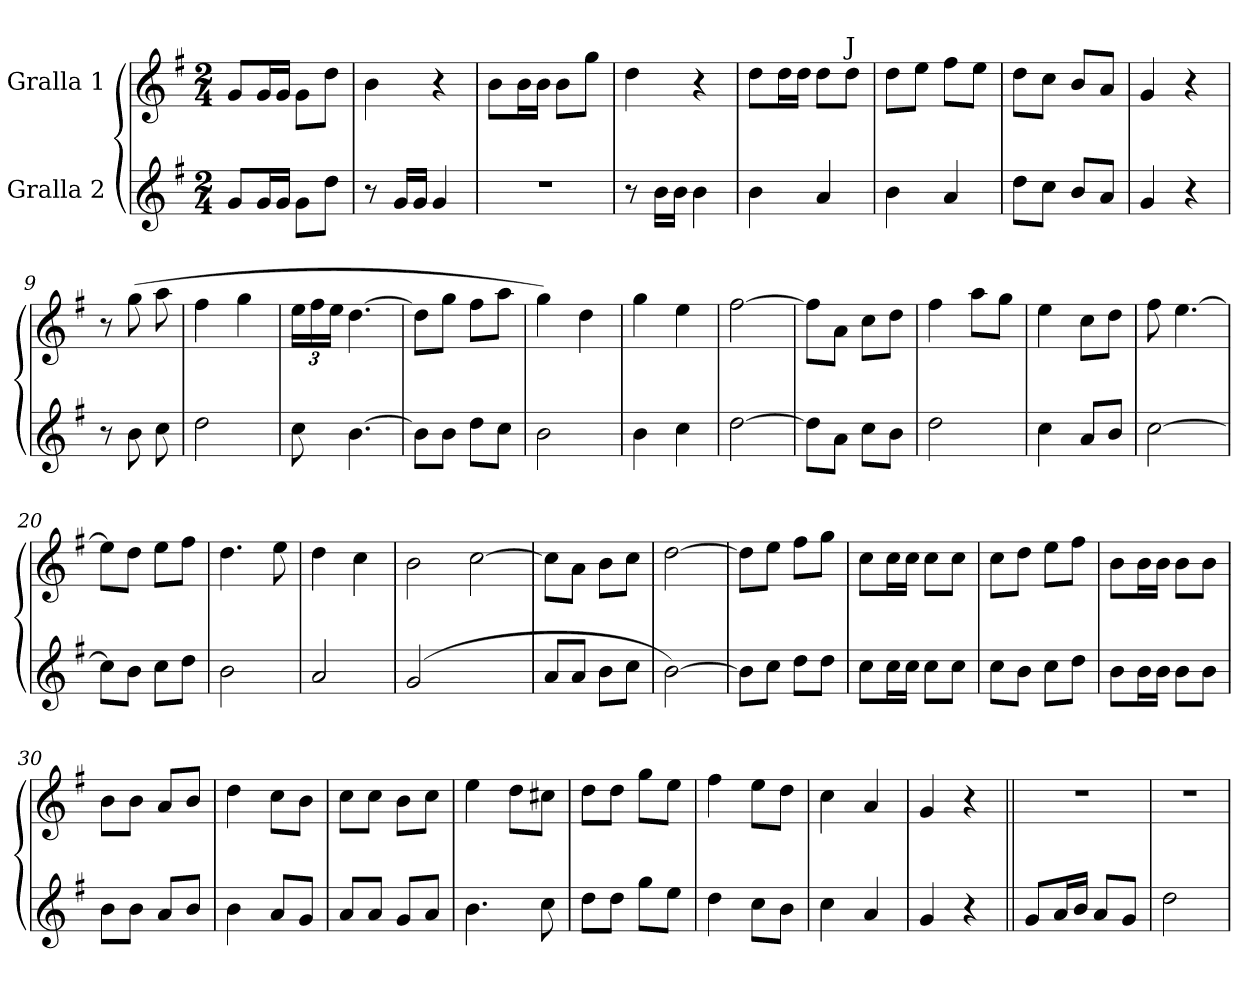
**kern	**kern
*part2	*part1
*staff2	*staff1
*I"Gralla 2	*I"Gralla 1
*clefG2	*clefG2
*k[f#]	*k[f#]
*M2/4	*M2/4
=1	=1
8g/L	8g/L
16g/L	16g/L
16g/JJ	16g/JJ
8g\L	8g\L
8dd\J	8dd\J
=2	=2
8r	4b
16g/LL	.
16g/JJ	.
4g	4r
=3	=3
2r	8b\L
.	16b\L
.	16b\JJ
.	8b\L
.	8gg\J
=4	=4
8r	4dd
16b\LL	.
16b\JJ	.
4b	4r
=5	=5
4b	8dd\L
.	16dd\L
.	16dd\JJ
4a	8dd\L
!	!LO:TX:t=J
.	8dd\J
=6	=6
4b	8dd\L
.	8ee\J
4a	8ff#\L
.	8ee\J
=7	=7
8dd\L	8dd\L
8cc\J	8cc\J
8b/L	8b/L
8a/J	8a/J
=8	=8
4g	4g
4r	4r
=9	=9
8r	8r
8b	(8gg
8cc	8aa
=10	=10
2dd	4ff#
.	4gg
=11	=11
8cc	24ee\LL
.	24ff#\
.	24ee\JJ
[4.b	[4.dd
=12	=12
8b\L]	8dd\L]
8b\J	8gg\J
8dd\L	8ff#\L
8cc\J	8aa\J
=13	=13
2b	4gg)
.	4dd
=14	=14
4b	4gg
4cc	4ee
=15	=15
[2dd	[2ff#
=16	=16
8dd\L]	8ff#\L]
8a\J	8a\J
8cc\L	8cc\L
8b\J	8dd\J
=17	=17
2dd	4ff#
.	8aa\L
.	8gg\J
=18	=18
4cc	4ee
8a/L	8cc\L
8b/J	8dd\J
=19	=19
[2cc	8ff#
.	[4.ee
=20	=20
8cc\L]	8ee\L]
8b\J	8dd\J
8cc\L	8ee\L
8dd\J	8ff#\J
=21	=21
2b	4.dd
.	8ee
=22	=22
2a	4dd
.	4cc
=23	=23
(2g	2b
2ryy	[2cc
=24	=24
8a/L	8cc\L]
8a/J	8a\J
8b\L	8b\L
8cc\J	8cc\J
=25	=25
[2b)	[2dd
=26	=26
8b\L]	8dd\L]
8cc\J	8ee\J
8dd\L	8ff#\L
8dd\J	8gg\J
=27	=27
8cc\L	8cc\L
16cc\L	16cc\L
16cc\JJ	16cc\JJ
8cc\L	8cc\L
8cc\J	8cc\J
=28	=28
8cc\L	8cc\L
8b\J	8dd\J
8cc\L	8ee\L
8dd\J	8ff#\J
=29	=29
8b\L	8b\L
16b\L	16b\L
16b\JJ	16b\JJ
8b\L	8b\L
8b\J	8b\J
=30	=30
8b\L	8b\L
8b\J	8b\J
8a/L	8a/L
8b/J	8b/J
=31	=31
4b	4dd
8a/L	8cc\L
8g/J	8b\J
=32	=32
8a/L	8cc\L
8a/J	8cc\J
8g/L	8b\L
8a/J	8cc\J
=33	=33
4.b	4ee
.	8dd\L
8cc	8cc#\J
=34	=34
8dd\L	8dd\L
8dd\J	8dd\J
8gg\L	8gg\L
8ee\J	8ee\J
=35	=35
4dd	4ff#
8cc\L	8ee\L
8b\J	8dd\J
=36	=36
4cc	4cc
4a	4a
=37	=37
4g	4g
4r	4r
=38||	=38||
8g/L	2r
16a/L	.
16b/JJ	.
8a/L	.
8g/J	.
=39	=39
2dd	2r
=	=
*-	*-
